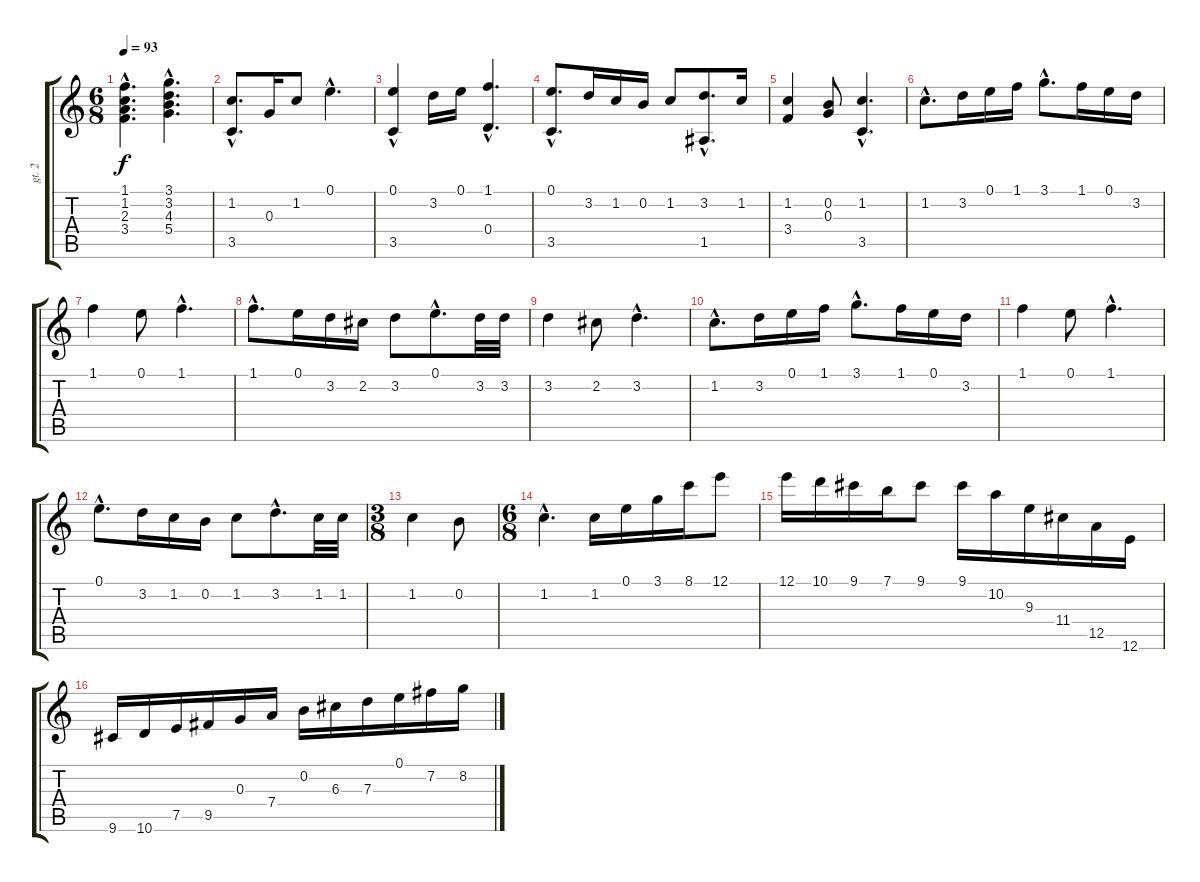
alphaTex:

\track ("gt. 2" "gt. 2") {instrument acousticguitarsteel}
\staff {score tabs}
\tuning (E4 B3 G3 D3 A2 E2) {hide}
\ts (6 8)
\tempo 93
\clef g2
\ks c
(1.1{hac} 1.2{hac} 2.3{hac} 3.4{hac}).4{d dy f} (3.1{hac} 3.2{hac} 4.3{hac} 5.4{hac}).4{d} |
(1.2{hac} 3.5{hac}).8{d} 0.3.16 1.2.8 0.1{hac}.4{d} |
(0.1 3.5{hac}).4 3.2.16 0.1.16 (1.1{hac} 0.4{hac}).4{d} |
(0.1{hac} 3.5).8{d} 3.2.16 1.2.16 0.2.16 1.2.8 (3.2{hac} 1.5{hac}).8{d} 1.2.16 |
(1.2 3.4).4 (0.2 0.3).8 (1.2{hac} 3.5{hac}).4{d} |
1.2{hac}.8{d} 3.2.16 0.1.16 1.1.16 3.1{hac}.8{d} 1.1.16 0.1.16 3.2.16 |
1.1.4 0.1.8 1.1{hac}.4{d} |
1.1{hac}.8{d} 0.1.16 3.2.16 2.2.16 3.2.8 0.1{hac}.8{d} 3.2.32 3.2.32 |
3.2.4 2.2.8 3.2{hac}.4{d} |
1.2{hac}.8{d} 3.2.16 0.1.16 1.1.16 3.1{hac}.8{d} 1.1.16 0.1.16 3.2.16 |
1.1.4 0.1.8 1.1{hac}.4{d} |
0.1{hac}.8{d} 3.2.16 1.2.16 0.2.16 1.2.8 3.2{hac}.8{d} 1.2.32 1.2.32 |
\ts (3 8)
1.2.4 0.2.8 |
\ts (6 8)
1.2{hac}.4{d} 1.2.16 0.1.16 3.1.16 8.1.16 12.1.8 |
12.1.16 10.1.16 9.1.16 7.1.16 9.1.8 9.1.16 10.2.16 9.3.16 11.4.16 12.5.16 12.6.16 |
9.6.16 10.6.16 7.5.16 9.5.16 0.3.16 7.4.16 0.2.16 6.3.16 7.3.16 0.1.16 7.2.16 8.2.16
